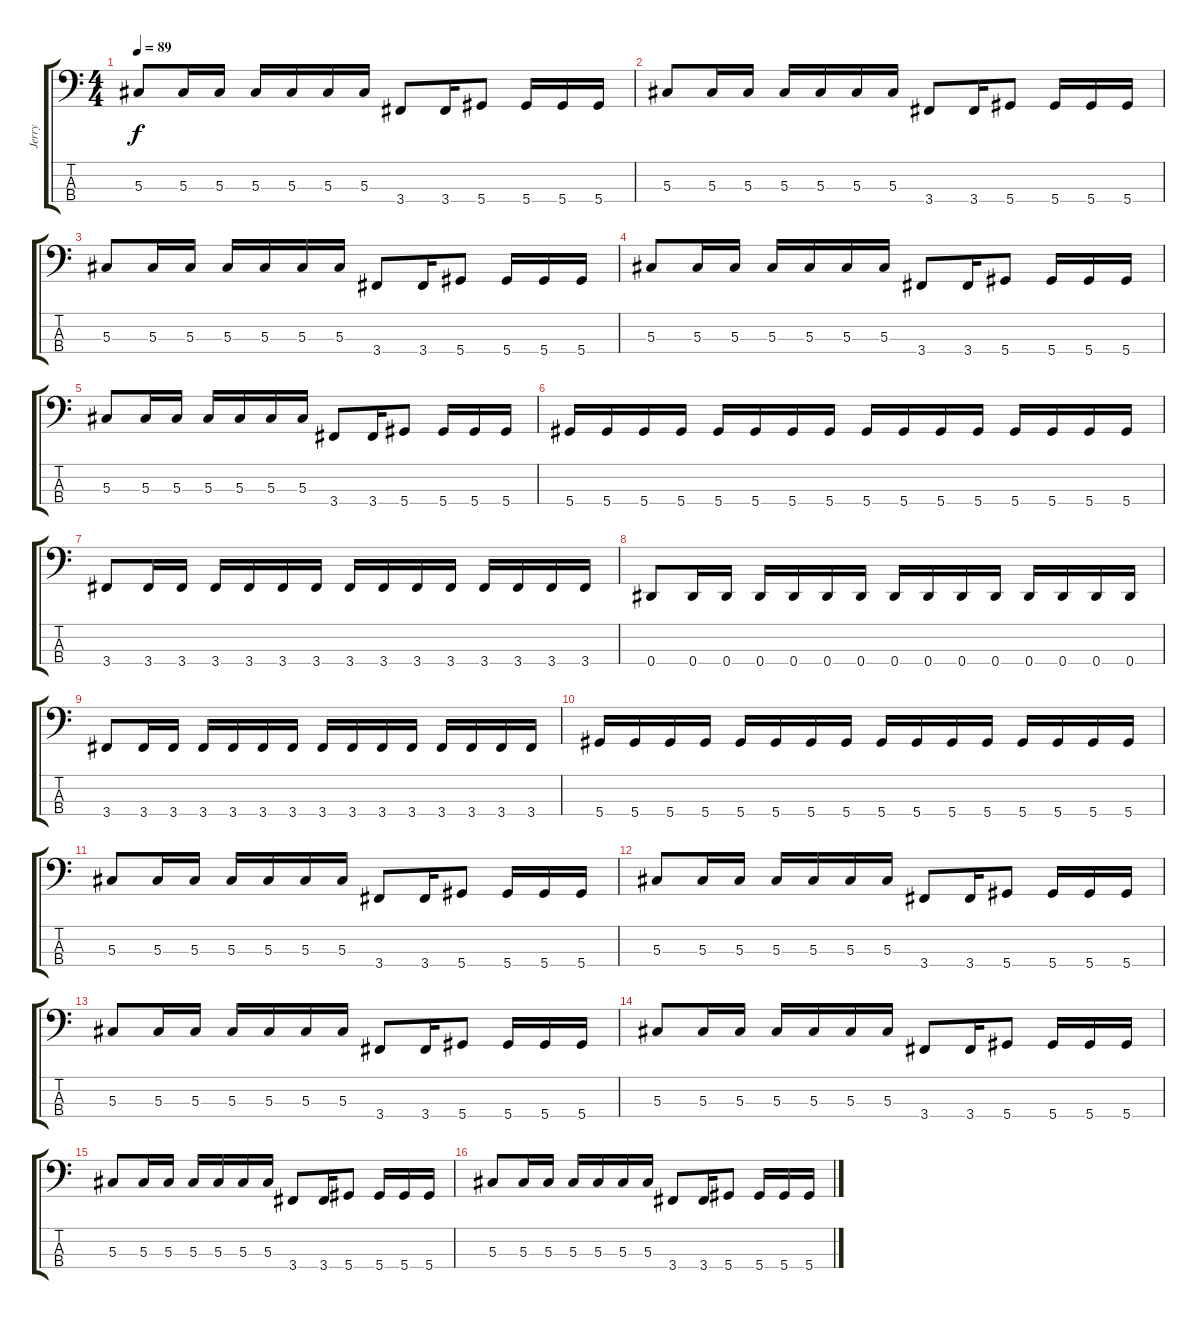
\track ("Jerry" "Jerry") {instrument distortionguitar}
\staff {score tabs}
\tuning (Gb2 Db2 Ab1 Eb1) {hide}
\ts (4 4)
\tempo 89
\clef f4
\ks c
5.3.8{dy f} 5.3.16 5.3.16 5.3.16 5.3.16 5.3.16 5.3.16 3.4.8 3.4.16 5.4.8 5.4.16 5.4.16 5.4.16 |
5.3.8 5.3.16 5.3.16 5.3.16 5.3.16 5.3.16 5.3.16 3.4.8 3.4.16 5.4.8 5.4.16 5.4.16 5.4.16 |
5.3.8 5.3.16 5.3.16 5.3.16 5.3.16 5.3.16 5.3.16 3.4.8 3.4.16 5.4.8 5.4.16 5.4.16 5.4.16 |
5.3.8 5.3.16 5.3.16 5.3.16 5.3.16 5.3.16 5.3.16 3.4.8 3.4.16 5.4.8 5.4.16 5.4.16 5.4.16 |
5.3.8 5.3.16 5.3.16 5.3.16 5.3.16 5.3.16 5.3.16 3.4.8 3.4.16 5.4.8 5.4.16 5.4.16 5.4.16 |
5.4.16 5.4.16 5.4.16 5.4.16 5.4.16 5.4.16 5.4.16 5.4.16 5.4.16 5.4.16 5.4.16 5.4.16 5.4.16 5.4.16 5.4.16 5.4.16 |
3.4.8 3.4.16 3.4.16 3.4.16 3.4.16 3.4.16 3.4.16 3.4.16 3.4.16 3.4.16 3.4.16 3.4.16 3.4.16 3.4.16 3.4.16 |
0.4.8 0.4.16 0.4.16 0.4.16 0.4.16 0.4.16 0.4.16 0.4.16 0.4.16 0.4.16 0.4.16 0.4.16 0.4.16 0.4.16 0.4.16 |
3.4.8 3.4.16 3.4.16 3.4.16 3.4.16 3.4.16 3.4.16 3.4.16 3.4.16 3.4.16 3.4.16 3.4.16 3.4.16 3.4.16 3.4.16 |
5.4.16 5.4.16 5.4.16 5.4.16 5.4.16 5.4.16 5.4.16 5.4.16 5.4.16 5.4.16 5.4.16 5.4.16 5.4.16 5.4.16 5.4.16 5.4.16 |
5.3.8 5.3.16 5.3.16 5.3.16 5.3.16 5.3.16 5.3.16 3.4.8 3.4.16 5.4.8 5.4.16 5.4.16 5.4.16 |
5.3.8 5.3.16 5.3.16 5.3.16 5.3.16 5.3.16 5.3.16 3.4.8 3.4.16 5.4.8 5.4.16 5.4.16 5.4.16 |
5.3.8 5.3.16 5.3.16 5.3.16 5.3.16 5.3.16 5.3.16 3.4.8 3.4.16 5.4.8 5.4.16 5.4.16 5.4.16 |
5.3.8 5.3.16 5.3.16 5.3.16 5.3.16 5.3.16 5.3.16 3.4.8 3.4.16 5.4.8 5.4.16 5.4.16 5.4.16 |
5.3.8 5.3.16 5.3.16 5.3.16 5.3.16 5.3.16 5.3.16 3.4.8 3.4.16 5.4.8 5.4.16 5.4.16 5.4.16 |
5.3.8 5.3.16 5.3.16 5.3.16 5.3.16 5.3.16 5.3.16 3.4.8 3.4.16 5.4.8 5.4.16 5.4.16 5.4.16
